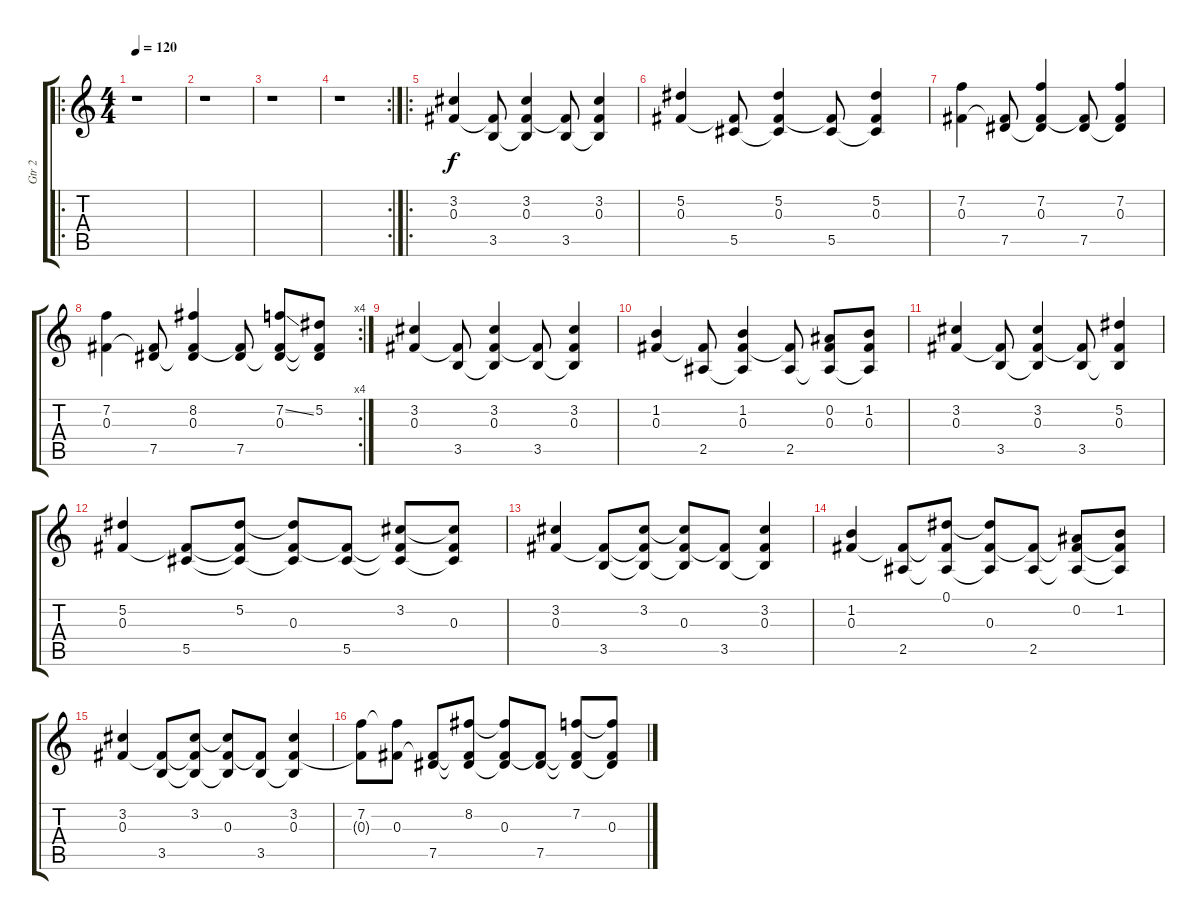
\track ("Gtr 2" "Gtr 2") {instrument acousticguitarsteel}
\staff {score tabs}
\tuning (Eb4 Bb3 Gb3 Db3 Ab2 Eb2) {hide}
\ro
\ts (4 4)
\tempo 120
\clef g2
\ks c
r.1{dy f instrument acousticguitarsteel} |
r.1 |
r.1 |
\rc 2
r.1 |
\ro
(3.2 0.3).4 (0.3{t} 3.5).8 (3.2 0.3 3.5{t}).4 (0.3{t} 3.5).8 (3.2 0.3 3.5{t}).4 |
(5.2 0.3).4 (0.3{t} 5.5).8 (5.2 0.3 5.5{t}).4 (0.3{t} 5.5).8 (5.2 0.3 5.5{t}).4 |
(7.2 0.3).4 (0.3{t} 7.5).8 (7.2 0.3 7.5{t}).4 (0.3{t} 7.5).8 (7.2 0.3 7.5{t}).4 |
\rc 4
(7.2 0.3).4 (0.3{t} 7.5).8 (8.2 0.3 7.5{t}).4 (0.3{t} 7.5).8 (7.2{ss} 0.3 7.5{t}).8 (5.2 0.3{t} 7.5{t}).8 |
(3.2 0.3).4 (0.3{t} 3.5).8 (3.2 0.3 3.5{t}).4 (0.3{t} 3.5).8 (3.2 0.3 3.5{t}).4 |
(1.2 0.3).4 (0.3{t} 2.5).8 (1.2 0.3 2.5{t}).4 (0.3{t} 2.5).8 (0.2 0.3 2.5{t}).8 (1.2 0.3 2.5{t}).8 |
(3.2 0.3).4 (0.3{t} 3.5).8 (3.2 0.3 3.5{t}).4 (0.3{t} 3.5).8 (5.2 0.3 3.5{t}).4 |
(5.2 0.3).4 (0.3{t} 5.5).8 (5.2 0.3{t} 5.5{t}).8 (5.2{t} 0.3 5.5{t}).8 (0.3{t} 5.5).8 (3.2 0.3{t} 5.5{t}).8 (3.2{t} 0.3 5.5{t}).8 |
(3.2 0.3).4 (0.3{t} 3.5).8 (3.2 0.3{t} 3.5{t}).8 (3.2{t} 0.3 3.5{t}).8 (0.3{t} 3.5).8 (3.2 0.3 3.5{t}).4 |
(1.2 0.3).4 (0.3{t} 2.5).8 (0.1 0.3{t} 2.5{t}).8 (0.1{t} 0.3 2.5{t}).8 (0.3{t} 2.5).8 (0.2 0.3{t} 2.5{t}).8 (1.2 0.3{t} 2.5{t}).8 |
(3.2 0.3).4 (0.3{t} 3.5).8 (3.2 0.3{t} 3.5{t}).8 (3.2{t} 0.3 3.5{t}).8 (0.3{t} 3.5).8 (3.2 0.3 3.5{t}).4 |
(7.2 0.3{t}).8 (7.2{t} 0.3).8 (0.3{t} 7.5).8 (8.2 0.3{t} 7.5{t}).8 (8.2{t} 0.3 7.5{t}).8 (0.3{t} 7.5).8 (7.2 0.3{t} 7.5{t}).8 (7.2{t} 0.3 7.5{t}).8
